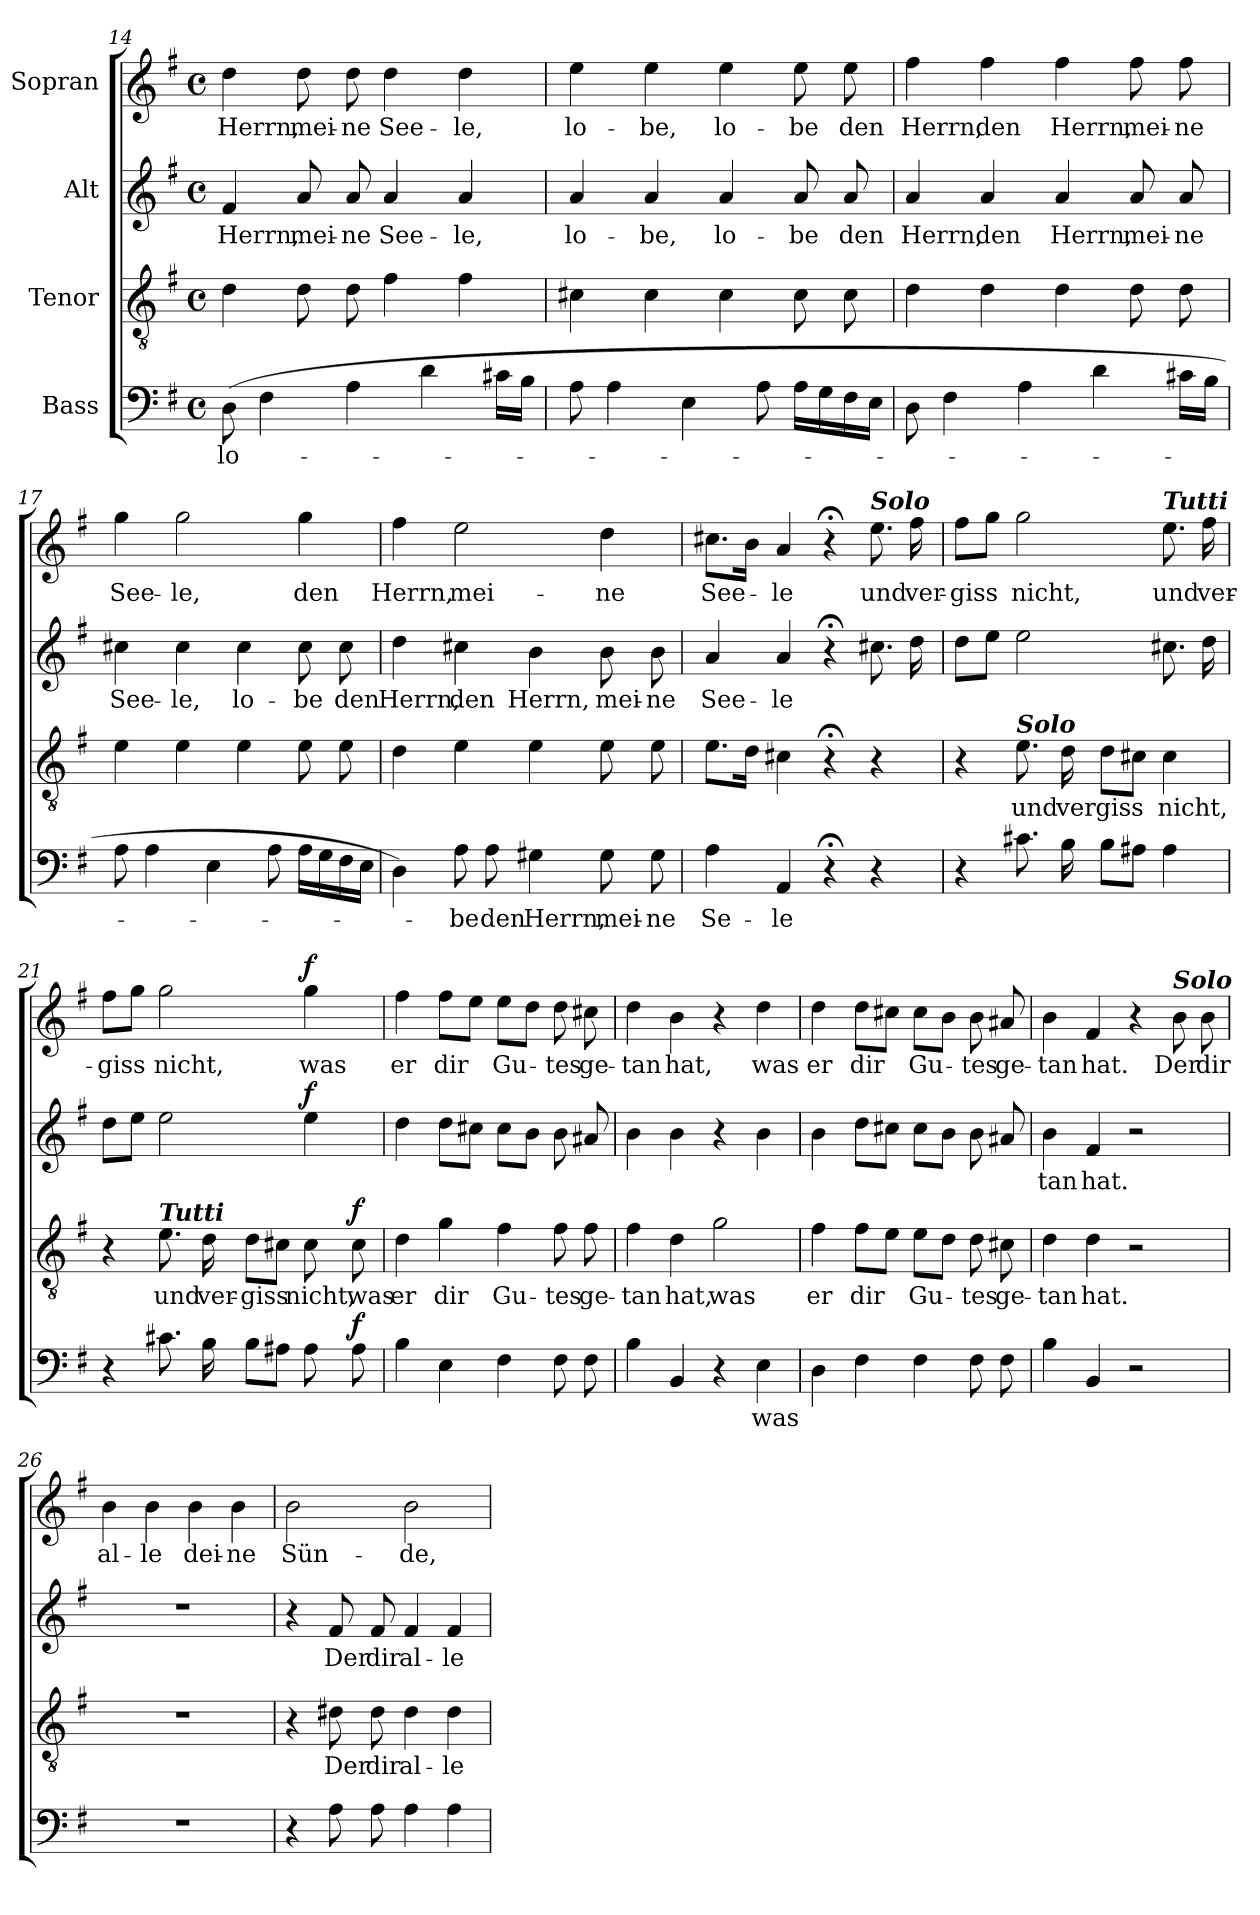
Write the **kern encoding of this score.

**kern	**text	**dynam	**kern	**text	**dynam	**kern	**text	**dynam	**kern	**text	**dynam
*part4	*part4	*part4	*part3	*part3	*part3	*part2	*part2	*part2	*part1	*part1	*part1
*staff4	*staff4	*staff4	*staff3	*staff3	*staff3	*staff2	*staff2	*staff2	*staff1	*staff1	*staff1
*I"Bass	*	*	*I"Tenor	*	*	*I"Alt	*	*	*I"Sopran	*	*
!!LO:LB:g=z
*clefF4	*	*	*clefGv2	*	*	*clefG2	*	*	*clefG2	*	*
*k[f#]	*	*	*k[f#]	*	*	*k[f#]	*	*	*k[f#]	*	*
*M4/4	*	*	*M4/4	*	*	*M4/4	*	*	*M4/4	*	*
*met(c)	*	*	*met(c)	*	*	*met(c)	*	*	*met(c)	*	*
=14	=14	=14	=14	=14	=14	=14	=14	=14	=14	=14	=14
(>8D\	lo-	.	4d\	.	.	4f#/	Herrn,	.	4dd\	Herrn,	.
4F#\	.	.	.	.	.	.	.	.	.	.	.
.	.	.	8d\	.	.	8a/	mei-	.	8dd\	mei-	.
4A\	.	.	8d\	.	.	8a/	-ne	.	8dd\	-ne	.
.	.	.	4f#\	.	.	4a/	See-	.	4dd\	See-	.
4d\	.	.	.	.	.	.	.	.	.	.	.
.	.	.	4f#\	.	.	4a/	-le,	.	4dd\	-le,	.
16c#X\LL	.	.	.	.	.	.	.	.	.	.	.
16B\JJ	.	.	.	.	.	.	.	.	.	.	.
=15	=15	=15	=15	=15	=15	=15	=15	=15	=15	=15	=15
8A\	.	.	4c#X\	.	.	4a/	lo-	.	4ee\	lo-	.
4A\	.	.	.	.	.	.	.	.	.	.	.
.	.	.	4c#\	.	.	4a/	-be,	.	4ee\	-be,	.
4E\	.	.	.	.	.	.	.	.	.	.	.
.	.	.	4c#\	.	.	4a/	lo-	.	4ee\	lo-	.
8A\	.	.	.	.	.	.	.	.	.	.	.
16A\LL	.	.	8c#\	.	.	8a/	-be	.	8ee\	-be	.
16G\	.	.	.	.	.	.	.	.	.	.	.
16F#\	.	.	8c#\	.	.	8a/	den	.	8ee\	den	.
16E\JJ	.	.	.	.	.	.	.	.	.	.	.
=16	=16	=16	=16	=16	=16	=16	=16	=16	=16	=16	=16
8D\	.	.	4d\	.	.	4a/	Herrn,	.	4ff#\	Herrn,	.
4F#\	.	.	.	.	.	.	.	.	.	.	.
.	.	.	4d\	.	.	4a/	den	.	4ff#\	den	.
4A\	.	.	.	.	.	.	.	.	.	.	.
.	.	.	4d\	.	.	4a/	Herrn,	.	4ff#\	Herrn,	.
4d\	.	.	.	.	.	.	.	.	.	.	.
.	.	.	8d\	.	.	8a/	mei-	.	8ff#\	mei-	.
16c#X\LL	.	.	8d\	.	.	8a/	-ne	.	8ff#\	-ne	.
16B\JJ	.	.	.	.	.	.	.	.	.	.	.
=17	=17	=17	=17	=17	=17	=17	=17	=17	=17	=17	=17
8A\	.	.	4e\	.	.	4cc#X\	See-	.	4gg\	See-	.
4A\	.	.	.	.	.	.	.	.	.	.	.
.	.	.	4e\	.	.	4cc#\	-le,	.	2gg\	-le,	.
4E\	.	.	.	.	.	.	.	.	.	.	.
.	.	.	4e\	.	.	4cc#\	lo-	.	.	.	.
8A\	.	.	.	.	.	.	.	.	.	.	.
16A\LL	.	.	8e\	.	.	8cc#\	-be	.	4gg\	den	.
16G\	.	.	.	.	.	.	.	.	.	.	.
16F#\	.	.	8e\	.	.	8cc#\	den	.	.	.	.
16E\JJ	.	.	.	.	.	.	.	.	.	.	.
!!LO:PB:g=z
=18	=18	=18	=18	=18	=18	=18	=18	=18	=18	=18	=18
4D\)	.	.	4d\	.	.	4dd\	Herrn,	.	4ff#\	Herrn,	.
8A\	-be	.	4e\	.	.	4cc#X\	den	.	2ee\	mei-	.
8A\	den	.	.	.	.	.	.	.	.	.	.
4G#X\	Herrn,	.	4e\	.	.	4b\	Herrn,	.	.	.	.
8G#\	mei-	.	8e\	.	.	8b\	mei-	.	4dd\	-ne	.
8G#\	-ne	.	8e\	.	.	8b\	-ne	.	.	.	.
=19	=19	=19	=19	=19	=19	=19	=19	=19	=19	=19	=19
4A\	Se-	.	8.e\L	.	.	4a/	See-	.	8.cc#X\L	See-	.
.	.	.	16d\Jk	.	.	.	.	.	16b\Jk	.	.
4AA/	-le	.	4c#X\	.	.	4a/	-le	.	4a/	-le	.
4r;<	.	.	4r;<	.	.	4r;<	.	.	4r;<	.	.
!	!	!	!	!	!	!	!	!	!LO:TX:a:Bi:t=Solo	!	!
4r	.	.	4r	.	.	8.cc#X\	.	.	8.ee\	und	.
.	.	.	.	.	.	16dd\	.	.	16ff#\	ver-	.
=20	=20	=20	=20	=20	=20	=20	=20	=20	=20	=20	=20
4r	.	.	4r	.	.	8dd\L	.	.	8ff#\L	-giss	.
.	.	.	.	.	.	8ee\J	.	.	8gg\J	.	.
!	!	!	!LO:TX:a:Bi:t=Solo	!	!	!	!	!	!	!	!
8.c#X\	.	.	8.e\	und	.	2ee\	.	.	2gg\	nicht,	.
16B\	.	.	16d\	ver	.	.	.	.	.	.	.
8B\L	.	.	8d\L	-giss	.	.	.	.	.	.	.
8A#X\J	.	.	8c#X\J	.	.	.	.	.	.	.	.
!	!	!	!	!	!	!	!	!	!LO:TX:a:Bi:t=Tutti	!	!
4A#\	.	.	4c#\	nicht,	.	8.cc#X\	.	.	8.ee\	und	.
.	.	.	.	.	.	16dd\	.	.	16ff#\	ver-	.
!!LO:LB:g=z
=21	=21	=21	=21	=21	=21	=21	=21	=21	=21	=21	=21
4r	.	.	4r	.	.	8dd\L	.	.	8ff#\L	-giss	.
.	.	.	.	.	.	8ee\J	.	.	8gg\J	.	.
!	!	!	!LO:TX:a:Bi:t=Tutti	!	!	!	!	!	!	!	!
8.c#X\	.	.	8.e\	und	.	2ee\	.	.	2gg\	nicht,	.
16B\	.	.	16d\	ver-	.	.	.	.	.	.	.
8B\L	.	.	8d\L	-giss	.	.	.	.	.	.	.
8A#X\J	.	.	8c#X\J	.	.	.	.	.	.	.	.
!	!	!	!	!	!	!	!	!LO:DY:a	!	!	!LO:DY:a
8A#\	.	.	8c#\	nicht,	.	4ee\	.	f	4gg\	was	f
!	!	!LO:DY:a	!	!	!LO:DY:a	!	!	!	!	!	!
8A#\	.	f	8c#\	was	f	.	.	.	.	.	.
=22	=22	=22	=22	=22	=22	=22	=22	=22	=22	=22	=22
4B\	.	.	4d\	er	.	4dd\	.	.	4ff#\	er	.
4E\	.	.	4g\	dir	.	8dd\L	.	.	8ff#\L	dir	.
.	.	.	.	.	.	8cc#X\J	.	.	8ee\J	.	.
4F#\	.	.	4f#\	Gu-	.	8cc#\L	.	.	8ee\L	Gu-	.
.	.	.	.	.	.	8b\J	.	.	8dd\J	.	.
8F#\	.	.	8f#\	-tes	.	8b\	.	.	8dd\	-tes	.
8F#\	.	.	8f#\	ge-	.	8a#X/	.	.	8cc#X\	ge-	.
=23	=23	=23	=23	=23	=23	=23	=23	=23	=23	=23	=23
4B\	.	.	4f#\	-tan	.	4b\	.	.	4dd\	-tan	.
4BB/	.	.	4d\	hat,	.	4b\	.	.	4b\	hat,	.
4r	.	.	2g\	was	.	4r	.	.	4r	.	.
4E\	was	.	.	.	.	4b\	.	.	4dd\	was	.
=24	=24	=24	=24	=24	=24	=24	=24	=24	=24	=24	=24
4D\	.	.	4f#\	er	.	4b\	.	.	4dd\	er	.
4F#\	.	.	8f#\L	dir	.	8dd\L	.	.	8dd\L	dir	.
.	.	.	8e\J	.	.	8cc#X\J	.	.	8cc#X\J	.	.
4F#\	.	.	8e\L	Gu-	.	8cc#\L	.	.	8cc#\L	Gu-	.
.	.	.	8d\J	.	.	8b\J	.	.	8b\J	.	.
8F#\	.	.	8d\	-tes	.	8b\	.	.	8b\	-tes	.
8F#\	.	.	8c#X\	ge-	.	8a#X/	.	.	8a#X/	ge-	.
!!LO:LB:g=z
=25	=25	=25	=25	=25	=25	=25	=25	=25	=25	=25	=25
4B\	.	.	4d\	-tan	.	4b\	-tan	.	4b\	-tan	.
4BB/	.	.	4d\	hat.	.	4f#/	hat.	.	4f#/	hat.	.
2r	.	.	2r	.	.	2r	.	.	4r	.	.
!	!	!	!	!	!	!	!	!	!LO:TX:a:Bi:t=Solo	!	!
.	.	.	.	.	.	.	.	.	8b\	Der	.
.	.	.	.	.	.	.	.	.	8b\	dir	.
=26	=26	=26	=26	=26	=26	=26	=26	=26	=26	=26	=26
1r	.	.	1r	.	.	1r	.	.	4b\	al-	.
.	.	.	.	.	.	.	.	.	4b\	-le	.
.	.	.	.	.	.	.	.	.	4b\	dei-	.
.	.	.	.	.	.	.	.	.	4b\	-ne	.
=27	=27	=27	=27	=27	=27	=27	=27	=27	=27	=27	=27
4r	.	.	4r	.	.	4r	.	.	2b\	Sün-	.
8A\	.	.	8d#X\	Der	.	8f#/	Der	.	.	.	.
8A\	.	.	8d#\	dir	.	8f#/	dir	.	.	.	.
4A\	.	.	4d#\	al-	.	4f#/	al-	.	2b\	-de,	.
4A\	.	.	4d#\	-le	.	4f#/	-le	.	.	.	.
=	=	=	=	=	=	=	=	=	=	=	=
*-	*-	*-	*-	*-	*-	*-	*-	*-	*-	*-	*-
